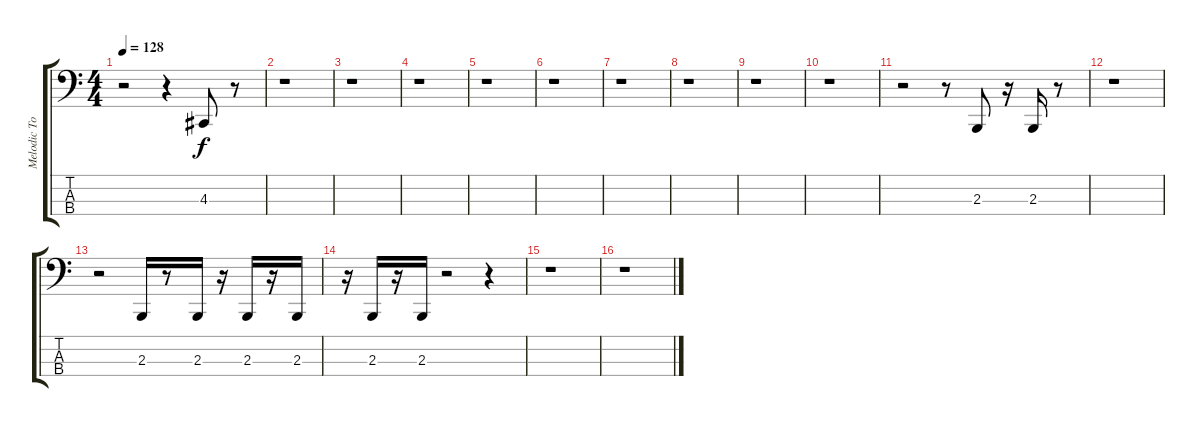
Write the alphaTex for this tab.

\track ("Melodic Tom" "Melodic To") {instrument melodictom}
\staff {score tabs}
\tuning (G2 D2 A1 E1) {hide}
\ts (4 4)
\tempo 128
\clef f4
\ks c
r.2{dy f} r.4 4.3.8 r.8 |
r.1 |
r.1 |
r.1 |
r.1 |
r.1 |
r.1 |
r.1 |
r.1 |
r.1 |
r.2 r.8 2.3.8 r.16 2.3.16 r.8 |
r.1 |
r.2 2.3.16 r.8 2.3.16 r.16 2.3.16 r.16 2.3.16 |
r.16 2.3.16 r.16 2.3.16 r.2 r.4 |
r.1 |
r.1
